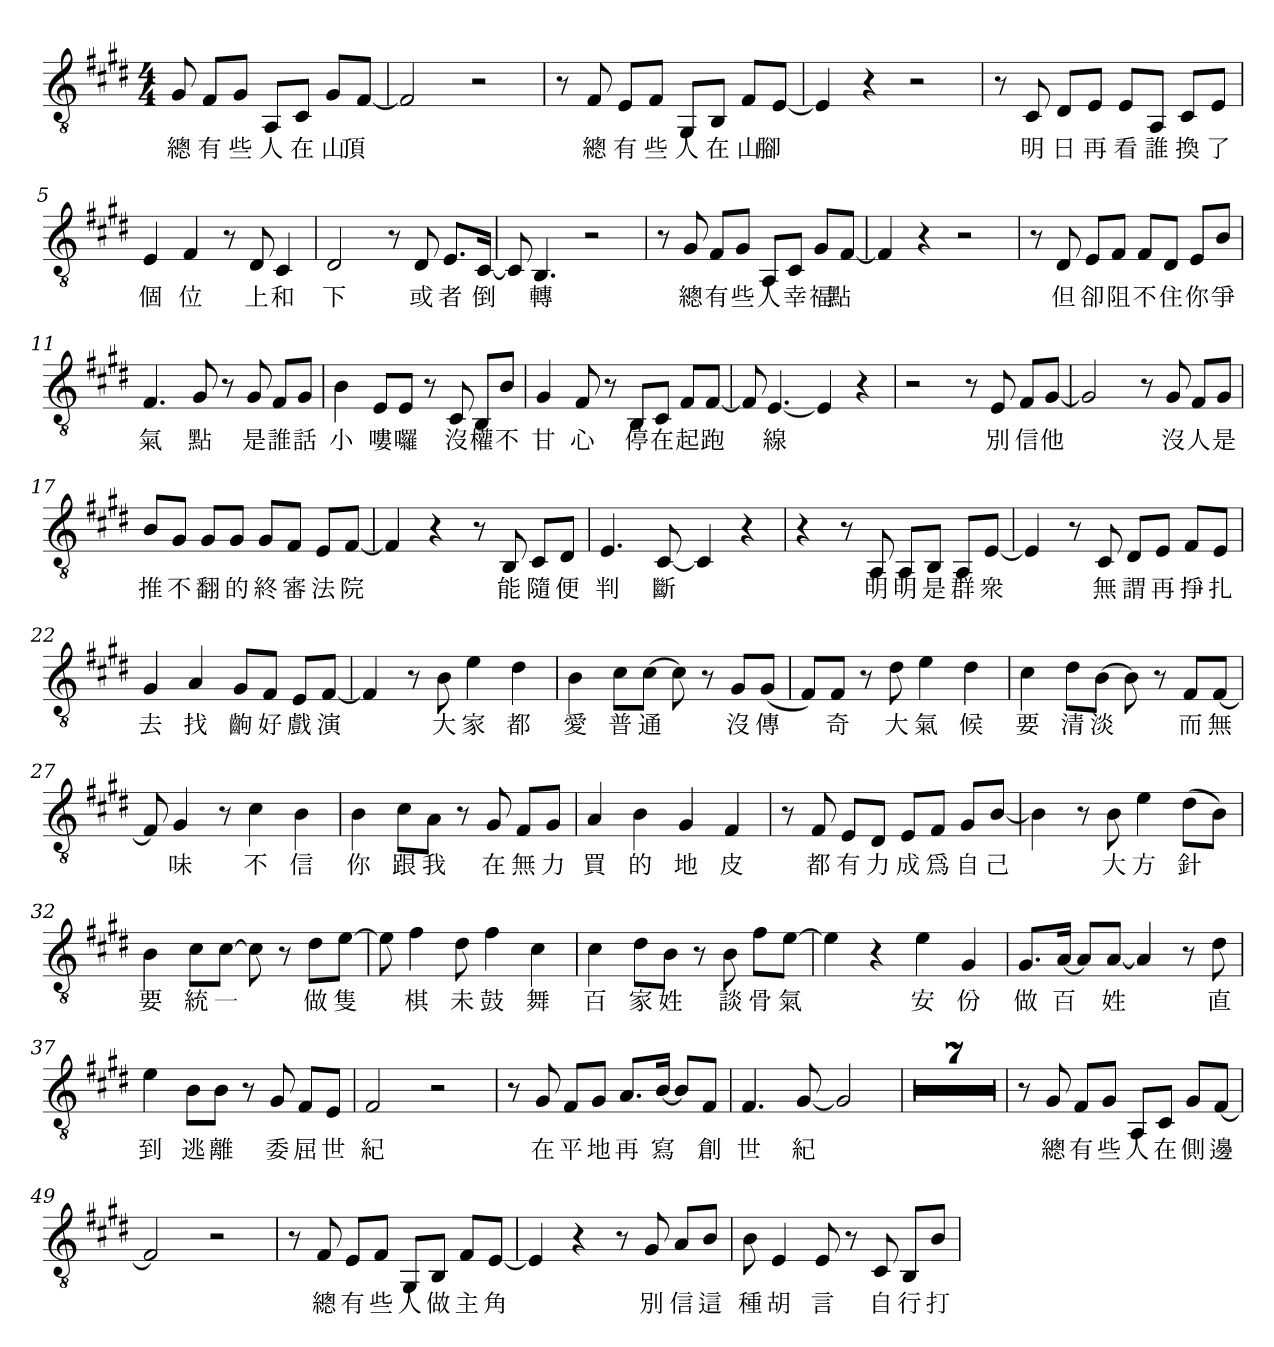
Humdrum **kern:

**kern	**text
*part1	*part1
*staff1	*staff1
*clefGv2	*
*k[f#c#g#d#]	*
*E:	*
*M4/4	*
*MM104	*
=	=
8G#	總
8F#L	有
8G#J	些
8AAL	人
8C#J	在
8G#L	山
[8F#J	頂
=1	=1
2F#]	.
2r	.
=2	=2
8r	.
8F#	總
8EL	有
8F#J	些
8GG#L	人
8BBJ	在
8F#L	山
[8EJ	腳
=3	=3
4E]	.
4r	.
2r	.
=4	=4
8r	.
8C#	明
8D#L	日
8EJ	再
8EL	看
8AAJ	誰
8C#L	換
8EJ	了
=5	=5
4E	個
4F#	位
8r	.
8D#	上
4C#	和
=6	=6
2D#	下
8r	.
8D#	或
8.EL	者
[16C#Jk	倒
=7	=7
8C#]	.
4.BB	轉
2r	.
=8	=8
8r	.
8G#	總
8F#L	有
8G#J	些
8AAL	人
8C#J	幸
8G#L	福
[8F#J	點
=9	=9
4F#]	.
4r	.
2r	.
=10	=10
8r	.
8D#	但
8EL	卻
8F#J	阻
8F#L	不
8D#J	住
8EL	你
8BJ	爭
=11	=11
4.F#	氣
8G#	點
8r	.
8G#	是
8F#L	誰
8G#J	話
=12	=12
4B	小
8EL	嘍
8EJ	囉
8r	.
8C#	沒
8BBL	權
8BJ	不
=13	=13
4G#	甘
8F#	心
8r	.
8BBL	停
8C#J	在
8F#L	起
[8F#J	跑
=14	=14
8F#]	.
[4.E	線
4E]	.
4r	.
=15	=15
2r	.
8r	.
8E	別
8F#L	信
[8G#J	他
=16	=16
2G#]	.
8r	.
8G#	沒
8F#L	人
8G#J	是
=17	=17
8BL	推
8G#J	不
8G#L	翻
8G#J	的
8G#L	終
8F#J	審
8EL	法
[8F#J	院
=18	=18
4F#]	.
4r	.
8r	.
8BB	能
8C#L	隨
8D#J	便
=19	=19
4.E	判
[8C#	斷
4C#]	.
4r	.
=20	=20
4r	.
8r	.
8AA	明
8AAL	明
8BBJ	是
8AAL	群
[8EJ	衆
=21	=21
4E]	.
8r	.
8C#	無
8D#L	謂
8EJ	再
8F#L	掙
8EJ	扎
=22	=22
4G#	去
4A	找
8G#L	齣
8F#J	好
8EL	戲
[8F#J	演
=23	=23
4F#]	.
8r	.
8B	大
4e	家
4d#	都
=24	=24
4B	愛
8c#L	普
[8c#J	通
8c#]	.
8r	.
8G#L	沒
(8G#J	傳
=25	=25
8F#L)	.
8F#J	奇
8r	.
8d#	大
4e	氣
4d#	候
=26	=26
4c#	要
8d#L	清
[8BJ	淡
8B]	.
8r	.
8F#L	而
[8F#J	無
=27	=27
8F#]	.
4G#	味
8r	.
4c#	不
4B	信
=28	=28
4B	你
8c#L	跟
8AJ	我
8r	.
8G#	在
8F#L	無
8G#J	力
=29	=29
4A	買
4B	的
4G#	地
4F#	皮
=30	=30
8r	.
8F#	都
8EL	有
8D#J	力
8EL	成
8F#J	爲
8G#L	自
[8BJ	己
=31	=31
4B]	.
8r	.
8B	大
4e	方
(8d#L	針
8BJ)	.
=32	=32
4B	要
8c#L	統
[8c#J	一
8c#]	.
8r	.
8d#L	做
[8eJ	隻
=33	=33
8e]	.
4f#	棋
8d#	未
4f#	鼓
4c#	舞
=34	=34
4c#	百
8d#L	家
8BJ	姓
8r	.
8B	談
8f#L	骨
[8eJ	氣
=35	=35
4e]	.
4r	.
4e	安
4G#	份
=36	=36
8.G#L	做
[16AJk	百
8AL]	.
[8AJ	姓
4A]	.
8r	.
8d#	直
=37	=37
4e	到
8BL	逃
8BJ	離
8r	.
8G#	委
8F#L	屈
8EJ	世
=38	=38
2F#	紀
2r	.
=39	=39
8r	.
8G#	在
8F#L	平
8G#J	地
8.AL	再
[16BJk	寫
8BL]	.
8F#J	創
=40	=40
4.F#	世
[8G#	紀
2G#]	.
=41	=41
1r	.
=42	=42
1r	.
=43	=43
1r	.
=44	=44
1r	.
=45	=45
1r	.
=46	=46
1r	.
=47	=47
1r	.
=48	=48
8r	.
8G#	總
8F#L	有
8G#J	些
8AAL	人
8C#J	在
8G#L	側
[8F#J	邊
=49	=49
2F#]	.
2r	.
=50	=50
8r	.
8F#	總
8EL	有
8F#J	些
8GG#L	人
8BBJ	做
8F#L	主
[8EJ	角
=51	=51
4E]	.
4r	.
8r	.
8G#	別
8AL	信
8BJ	這
=52	=52
8B	種
4E	胡
8E	言
8r	.
8C#	自
8BBL	行
8BJ	打
=	=
*-	*-
